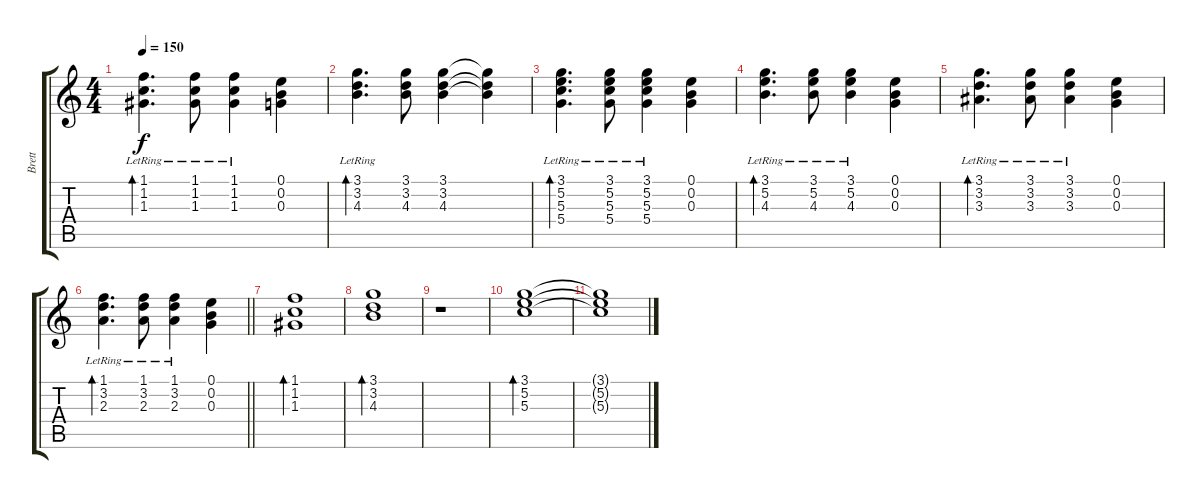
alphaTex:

\track ("Brett" "Brett") {instrument electricguitarclean}
\staff {score tabs}
\tuning (E4 B3 G3 D3 A2 E2) {hide}
\ts (4 4)
\tempo 150
\clef g2
\ks c
(1.1 1.2 1.3{lr}).4{d bd 120 dy f} (1.1 1.2 1.3{lr}).8 (1.1 1.2 1.3{lr}).4 (0.1 0.2 0.3).4 |
(3.1 3.2 4.3{lr}).4{d bd 480} (3.1 3.2 4.3).8 (3.1 3.2 4.3).4 (3.1{t} 3.2{t} 4.3{t}).4 |
(3.1 5.2 5.3 5.4{lr}).4{d bd 120} (3.1 5.2 5.3 5.4{lr}).8 (3.1 5.2 5.3 5.4{lr}).4 (0.1 0.2 0.3).4 |
(3.1 5.2 4.3{lr}).4{d bd 120} (3.1 5.2 4.3{lr}).8 (3.1 5.2 4.3{lr}).4 (0.1 0.2 0.3).4 |
(3.1 3.2 3.3{lr}).4{d bd 120} (3.1 3.2 3.3{lr}).8 (3.1 3.2 3.3{lr}).4 (0.1 0.2 0.3).4 |
\barLineRight lightlight
(1.1 3.2 2.3{lr}).4{d bd 120} (1.1 3.2 2.3{lr}).8 (1.1 3.2 2.3{lr}).4 (0.1 0.2 0.3).4 |
(1.1 1.2 1.3).1{bd 60} |
(3.1 3.2 4.3).1{bd 60} |
r.1 |
(3.1 5.2 5.3).1{bd 60} |
(3.1{t} 5.2{t} 5.3{t}).1
